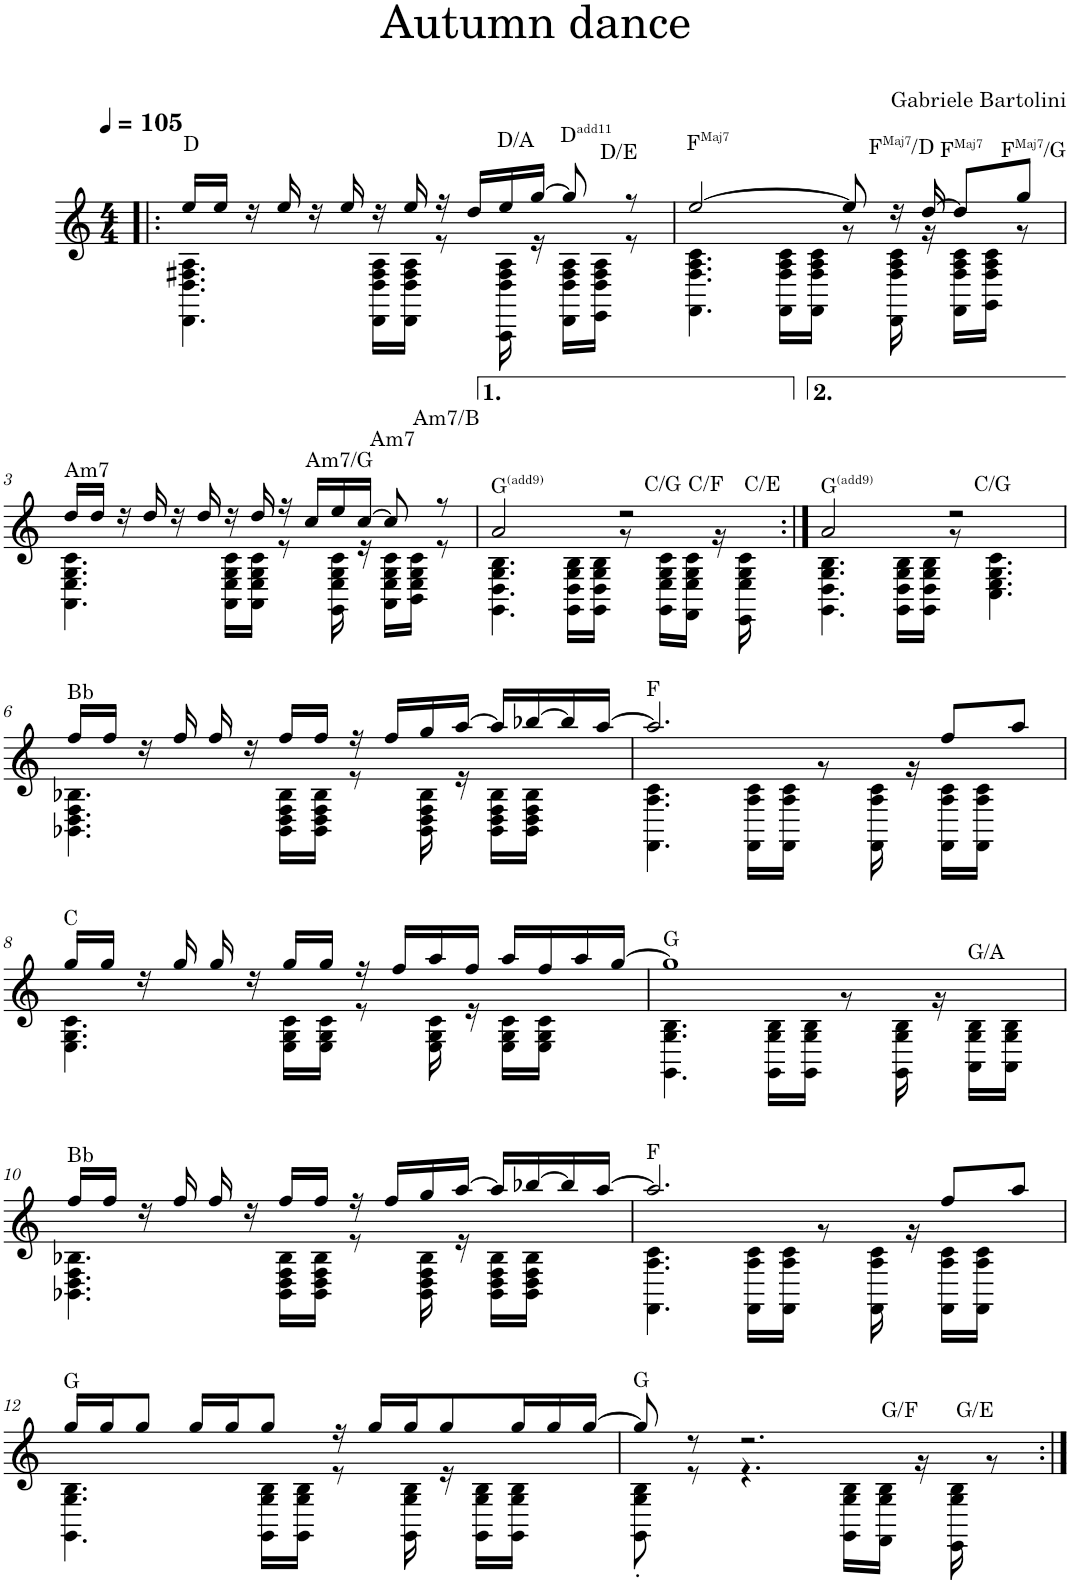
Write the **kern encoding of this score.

**kern
*part1
*staff1
*I"Piano
*I'Pno.
*clefG2
*k[]
*M4/4
*MM105
=1!|:
*^
!LO:TX:a:t=D	!
16ee/LL	4.DD\ 4.D\ 4.F#X\ 4.A\
16ee/JJ	.
16r	.
16ee/	.
16r	.
16ee/	.
16r	16DD\ 16D\ 16F#\ 16A\LL
16ee/	16DD\ 16D\ 16F#\ 16A\JJ
16r	8r
16dd/LL	.
!LO:TX:a:t=D/A	!
16ee/	16AAA\ 16D\ 16F#\ 16A\
[16gg/JJ	16r
!LO:TX:a:t=D	!
!LO:TX:a:t=add11	!
8gg/]	16DD\ 16D\ 16F#\ 16A\LL
!	!LO:TX:a:t=D/E
.	16EE\ 16D\ 16F#\ 16A\JJ
8r	8r
=2	=2
!LO:TX:a:t=F	!
!LO:TX:a:t=Maj7	!
[2ee/	4.FF\ 4.F\ 4.A\ 4.c\
.	16FF\ 16F\ 16A\ 16c\LL
.	16FF\ 16F\ 16A\ 16c\JJ
8ee/]	8r
!LO:TX:a:t=F	!
!LO:TX:a:t=Maj7	!
!LO:TX:a:t=/D	!
16r	16DD\ 16F\ 16A\ 16c\
[16dd/	16r
!LO:TX:a:t=F	!
!LO:TX:a:t=Maj7	!
8dd/L]	16FF\ 16F\ 16A\ 16c\LL
!	!LO:TX:a:t=F
!	!LO:TX:a:t=Maj7
!	!LO:TX:a:t=/G
.	16GG\ 16F\ 16A\ 16c\JJ
8gg/J	8r
!!LO:LB:g=z	!!
=3	=3
!LO:TX:a:t=Am7	!
16dd/LL	4.AA\ 4.E\ 4.G\ 4.c\
16dd/JJ	.
16r	.
16dd/	.
16r	.
16dd/	.
16r	16AA\ 16E\ 16G\ 16c\LL
16dd/	16AA\ 16E\ 16G\ 16c\JJ
16r	8r
16cc/LL	.
!LO:TX:a:t=Am7/G	!
16ee/	16GG\ 16E\ 16G\ 16c\
[16cc/JJ	16r
!LO:TX:a:t=Am7	!
8cc/]	16AA\ 16E\ 16G\ 16c\LL
!	!LO:TX:a:t=Am7/B
.	16BB\ 16E\ 16G\ 16c\JJ
8r	8r
=4	=4
!LO:TX:a:t=G	!
!LO:TX:a:t=(add9)	!
2a/	4.GG\ 4.D\ 4.G\ 4.B\
.	16GG\ 16D\ 16G\ 16B\LL
.	16GG\ 16D\ 16G\ 16B\JJ
2r	8r
!	!LO:TX:a:t=C/G
.	16GG\ 16E\ 16G\ 16c\LL
!	!LO:TX:a:t=C/F
.	16FF\ 16E\ 16G\ 16c\JJ
.	16r
!	!LO:TX:a:t=C/E
.	16EE\ 16E\ 16G\ 16c\
.	8ryy
=5:|!	=5:|!
!LO:TX:a:t=G	!
!LO:TX:a:t=(add9)	!
2a/	4.GG\ 4.D\ 4.G\ 4.B\
.	16GG\ 16D\ 16G\ 16B\LL
.	16GG\ 16D\ 16G\ 16B\JJ
2r	8r
!	!LO:TX:a:t=C/G
.	4.C\ 4.E\ 4.G\ 4.c\
!!LO:LB:g=z	!!
=6	=6
!LO:TX:a:t=Bb	!
16ff/LL	4.BB-X\ 4.D\ 4.F\ 4.B-X\
16ff/JJ	.
16r	.
16ff/	.
16ff/	.
16r	.
16ff/LL	16BB-\ 16D\ 16F\ 16B-\LL
16ff/JJ	16BB-\ 16D\ 16F\ 16B-\JJ
16r	8r
16ff/LL	.
16gg/	16BB-\ 16D\ 16F\ 16B-\
[16aa/JJ	16r
16aa/LL]	16BB-\ 16D\ 16F\ 16B-\LL
[16bb-X/	16BB-\ 16D\ 16F\ 16B-\JJ
16bb-/]	8ryy
[16aa/JJ	.
=7	=7
!LO:TX:a:t=F	!
2.aa/]	4.FF\ 4.A\ 4.c\
.	16FF\ 16A\ 16c\LL
.	16FF\ 16A\ 16c\JJ
.	8r
.	16FF\ 16A\ 16c\
.	16r
8ff/L	16FF\ 16A\ 16c\LL
.	16FF\ 16A\ 16c\JJ
8aa/J	8ryy
!!LO:LB:g=z	!!
=8	=8
!LO:TX:a:t=C	!
16gg/LL	4.E\ 4.G\ 4.c\
16gg/JJ	.
16r	.
16gg/	.
16gg/	.
16r	.
16gg/LL	16E\ 16G\ 16c\LL
16gg/JJ	16E\ 16G\ 16c\JJ
16r	8r
16ff/LL	.
16aa/	16E\ 16G\ 16c\
16ff/JJ	16r
16aa/LL	16E\ 16G\ 16c\LL
16ff/	16E\ 16G\ 16c\JJ
16aa/	8ryy
[16gg/JJ	.
=9	=9
!LO:TX:a:t=G	!
1gg]	4.GG\ 4.G\ 4.B\
.	16GG\ 16G\ 16B\LL
.	16GG\ 16G\ 16B\JJ
.	8r
.	16GG\ 16G\ 16B\
.	16r
!	!LO:TX:a:t=G/A
.	16AA\ 16G\ 16B\LL
.	16AA\ 16G\ 16B\JJ
.	8ryy
!!LO:LB:g=z	!!
=10	=10
!LO:TX:a:t=Bb	!
16ff/LL	4.BB-X\ 4.D\ 4.F\ 4.B-X\
16ff/JJ	.
16r	.
16ff/	.
16ff/	.
16r	.
16ff/LL	16BB-\ 16D\ 16F\ 16B-\LL
16ff/JJ	16BB-\ 16D\ 16F\ 16B-\JJ
16r	8r
16ff/LL	.
16gg/	16BB-\ 16D\ 16F\ 16B-\
[16aa/JJ	16r
16aa/LL]	16BB-\ 16D\ 16F\ 16B-\LL
[16bb-X/	16BB-\ 16D\ 16F\ 16B-\JJ
16bb-/]	8ryy
[16aa/JJ	.
=11	=11
!LO:TX:a:t=F	!
2.aa/]	4.FF\ 4.A\ 4.c\
.	16FF\ 16A\ 16c\LL
.	16FF\ 16A\ 16c\JJ
.	8r
.	16FF\ 16A\ 16c\
.	16r
8ff/L	16FF\ 16A\ 16c\LL
.	16FF\ 16A\ 16c\JJ
8aa/J	8ryy
!!LO:LB:g=z	!!
=12	=12
!LO:TX:a:t=G	!
16gg/LL	4.GG\ 4.G\ 4.B\
16gg/J	.
8gg/J	.
16gg/LL	.
16gg/J	.
8gg/J	16GG\ 16G\ 16B\LL
.	16GG\ 16G\ 16B\JJ
16r	8r
16gg/LL	.
16gg/J	16GG\ 16G\ 16B\
8gg/	16r
.	16GG\ 16G\ 16B\LL
16gg/L	16GG\ 16G\ 16B\JJ
16gg/	8ryy
[16gg/JJ	.
=13	=13
!LO:TX:a:t=G	!
8gg/]	8GG\' 8G\' 8B\'
8r	8r
2.r	4.r
.	16GG\ 16G\ 16B\LL
!	!LO:TX:a:t=G/F
.	16FF\ 16G\ 16B\JJ
.	16r
!	!LO:TX:a:t=G/E
.	16EE\ 16G\ 16B\
.	8r
*v	*v
=:|!
*-
